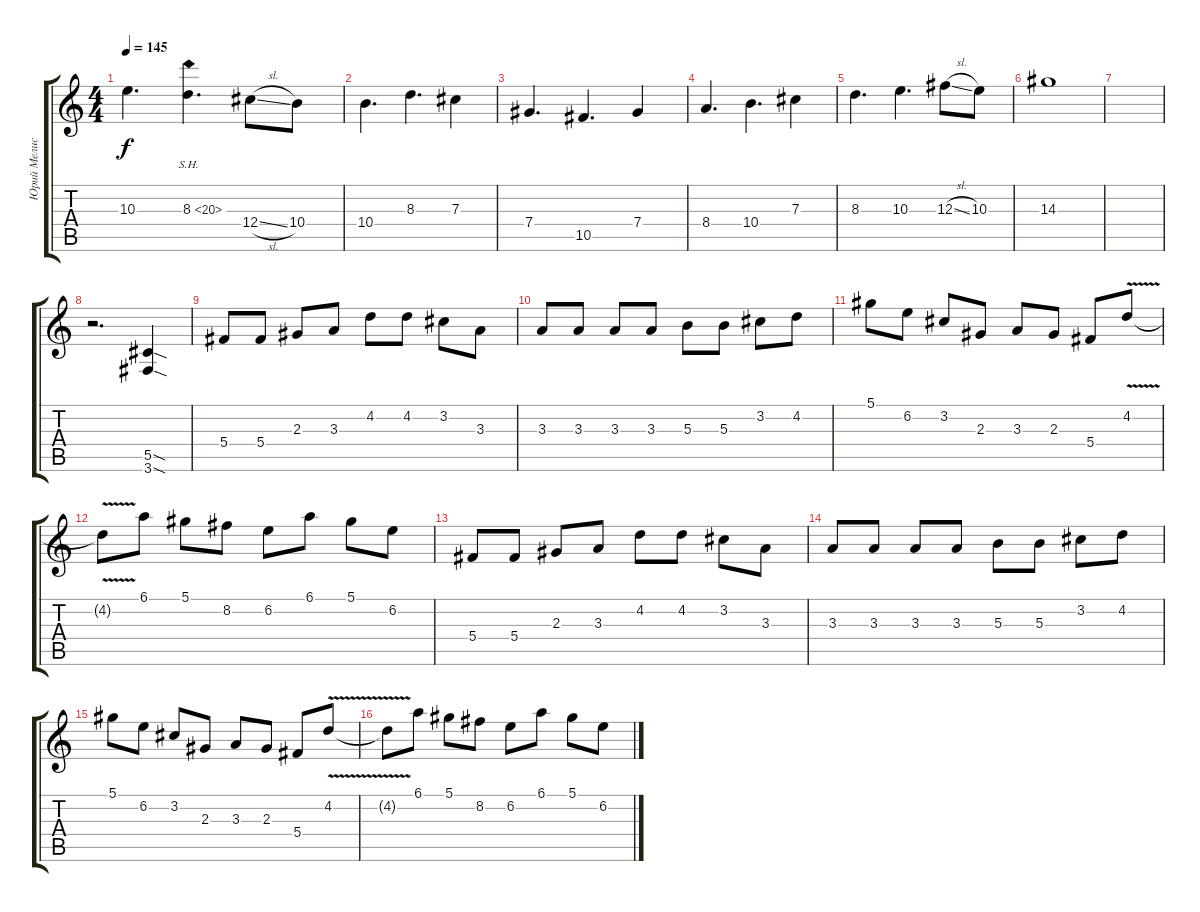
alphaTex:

\track ("Юрий Мелисов" "Юрий Мелис") {instrument distortionguitar}
\staff {score tabs}
\tuning (Eb4 Bb3 Gb3 Db3 Ab2 Eb2) {hide}
\ts (4 4)
\tempo 145
\clef g2
\ks c
10.3.4{d dy f} 8.3{sh 12}.4{d} 12.4{sl}.8 10.4.8 |
10.4.4{d} 8.3.4{d} 7.3.4 |
7.4.4{d} 10.5.4{d} 7.4.4 |
8.4.4{d} 10.4.4{d} 7.3.4 |
8.3.4{d} 10.3.4{d} 12.3{sl}.8 10.3.8 |
14.3.1 |
|
r.2{d instrument distortionguitar} (5.5{sod} 3.6{sod}).4 |
5.4.8 5.4.8 2.3.8 3.3.8 4.2.8 4.2.8 3.2.8 3.3.8 |
3.3.8 3.3.8 3.3.8 3.3.8 5.3.8 5.3.8 3.2.8 4.2.8 |
5.1.8 6.2.8 3.2.8 2.3.8 3.3.8 2.3.8 5.4.8 4.2{v}.8 |
4.2{t}.8 6.1.8 5.1.8 8.2.8 6.2.8 6.1.8 5.1.8 6.2.8 |
5.4.8 5.4.8 2.3.8 3.3.8 4.2.8 4.2.8 3.2.8 3.3.8 |
3.3.8 3.3.8 3.3.8 3.3.8 5.3.8 5.3.8 3.2.8 4.2.8 |
5.1.8 6.2.8 3.2.8 2.3.8 3.3.8 2.3.8 5.4.8 4.2{v}.8 |
4.2{t}.8 6.1.8 5.1.8 8.2.8 6.2.8 6.1.8 5.1.8 6.2.8
